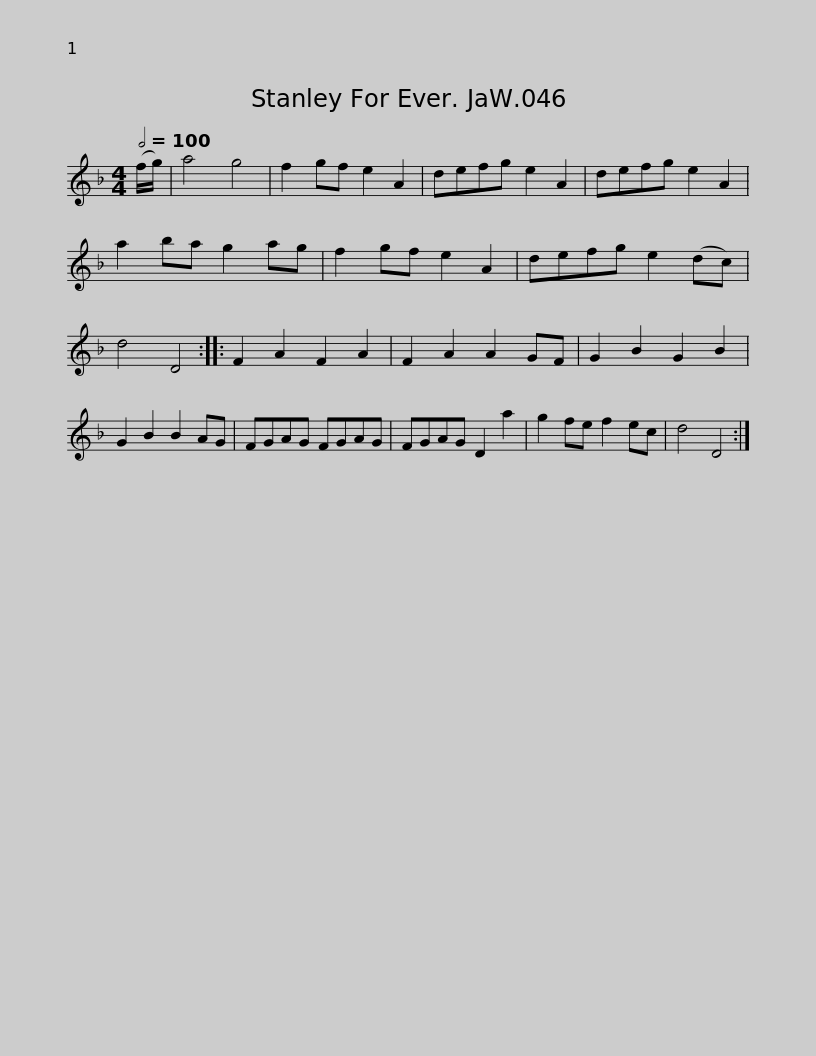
X:1
L:1/8
Q:1/2=100
M:4/4
I:linebreak $
K:Dmin
V:1 treble
V:1
 (f/g/) | a4 g4 | f2 gf e2 A2 | defg e2 A2 | defg e2 A2 | %5
 a2 ba g2 ag | f2 gf e2 A2 | defg e2 (dc) |$ d4 D4 :: F2 A2 F2 A2 | %10
 F2 A2 A2 GF | G2 B2 G2 B2 | G2 B2 B2 AG | FGAG FGAG | FGAG D2 a2 | %15
 g2 fe f2 ec |$ d4 D4 :| %17
